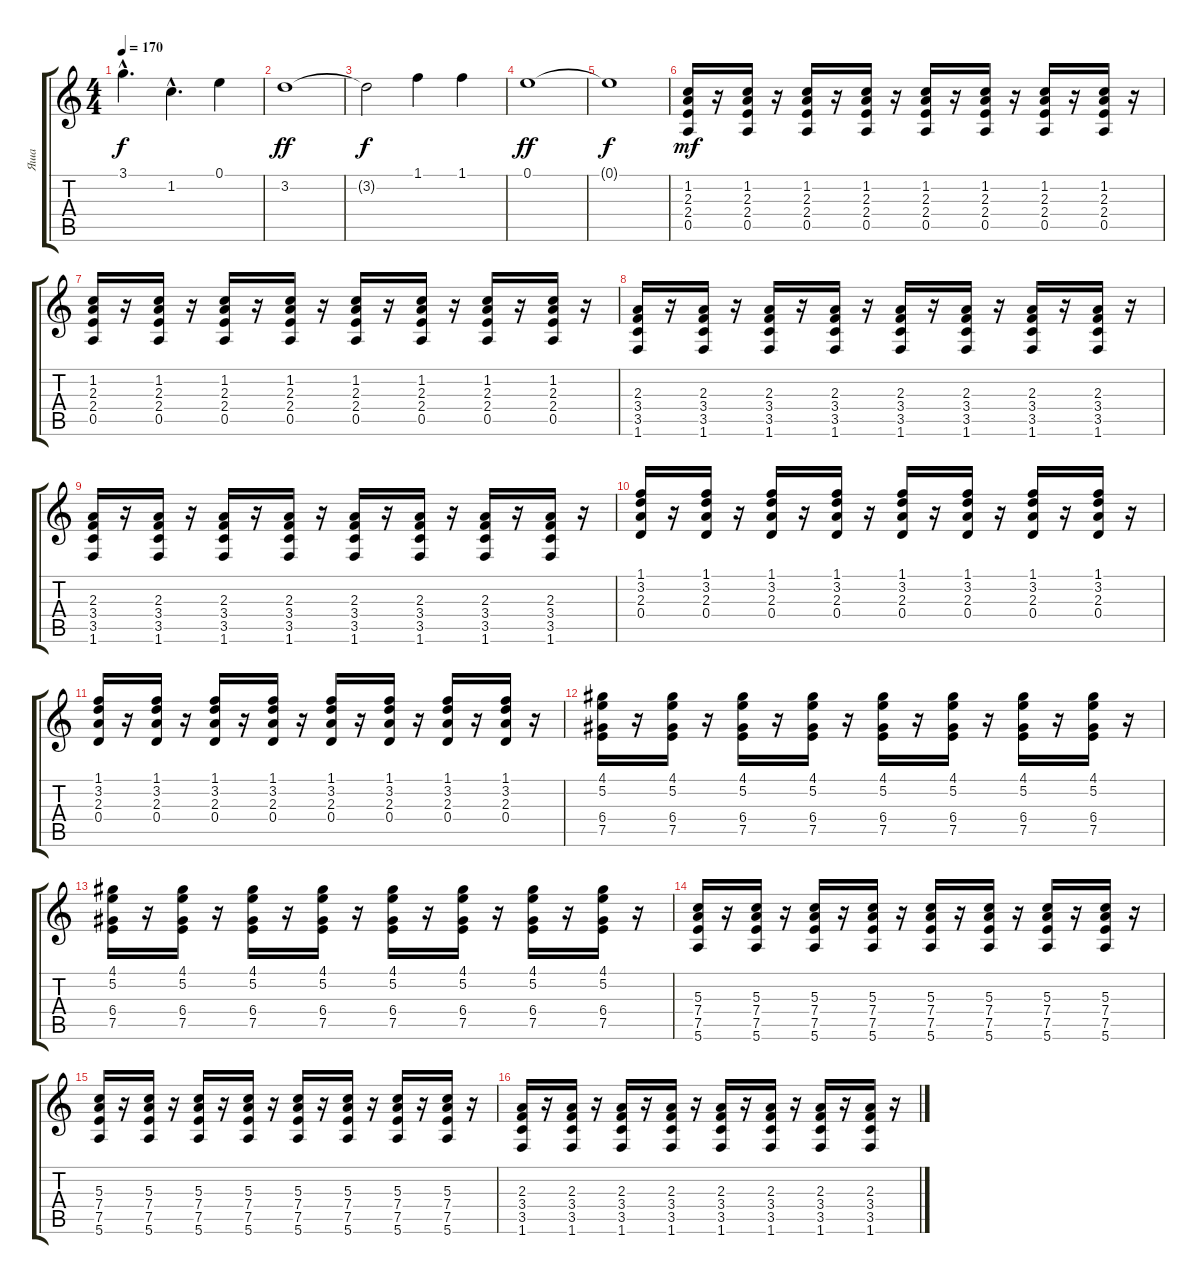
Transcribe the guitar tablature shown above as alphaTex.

\track ("Яша" "Яша") {instrument distortionguitar}
\staff {score tabs}
\tuning (E4 B3 G3 D3 A2 E2) {hide}
\ts (4 4)
\tempo 170
\clef g2
\ks c
3.1{hac}.4{d dy f} 1.2{hac}.4{d} 0.1.4 |
3.2.1{dy ff} |
3.2{t}.2{dy f} 1.1.4 1.1.4 |
0.1.1{dy ff} |
0.1{t}.1{dy f} |
(1.2 2.3 2.4 0.5).16{dy mf volume 12 instrument distortionguitar} r.16 (1.2 2.3 2.4 0.5).16 r.16 (1.2 2.3 2.4 0.5).16 r.16 (1.2 2.3 2.4 0.5).16 r.16 (1.2 2.3 2.4 0.5).16 r.16 (1.2 2.3 2.4 0.5).16 r.16 (1.2 2.3 2.4 0.5).16 r.16 (1.2 2.3 2.4 0.5).16 r.16 |
(1.2 2.3 2.4 0.5).16 r.16 (1.2 2.3 2.4 0.5).16 r.16 (1.2 2.3 2.4 0.5).16 r.16 (1.2 2.3 2.4 0.5).16 r.16 (1.2 2.3 2.4 0.5).16 r.16 (1.2 2.3 2.4 0.5).16 r.16 (1.2 2.3 2.4 0.5).16 r.16 (1.2 2.3 2.4 0.5).16 r.16 |
(2.3 3.4 3.5 1.6).16 r.16 (2.3 3.4 3.5 1.6).16 r.16 (2.3 3.4 3.5 1.6).16 r.16 (2.3 3.4 3.5 1.6).16 r.16 (2.3 3.4 3.5 1.6).16 r.16 (2.3 3.4 3.5 1.6).16 r.16 (2.3 3.4 3.5 1.6).16 r.16 (2.3 3.4 3.5 1.6).16 r.16 |
(2.3 3.4 3.5 1.6).16 r.16 (2.3 3.4 3.5 1.6).16 r.16 (2.3 3.4 3.5 1.6).16 r.16 (2.3 3.4 3.5 1.6).16 r.16 (2.3 3.4 3.5 1.6).16 r.16 (2.3 3.4 3.5 1.6).16 r.16 (2.3 3.4 3.5 1.6).16 r.16 (2.3 3.4 3.5 1.6).16 r.16 |
(1.1 3.2 2.3 0.4).16 r.16 (1.1 3.2 2.3 0.4).16 r.16 (1.1 3.2 2.3 0.4).16 r.16 (1.1 3.2 2.3 0.4).16 r.16 (1.1 3.2 2.3 0.4).16 r.16 (1.1 3.2 2.3 0.4).16 r.16 (1.1 3.2 2.3 0.4).16 r.16 (1.1 3.2 2.3 0.4).16 r.16 |
(1.1 3.2 2.3 0.4).16 r.16 (1.1 3.2 2.3 0.4).16 r.16 (1.1 3.2 2.3 0.4).16 r.16 (1.1 3.2 2.3 0.4).16 r.16 (1.1 3.2 2.3 0.4).16 r.16 (1.1 3.2 2.3 0.4).16 r.16 (1.1 3.2 2.3 0.4).16 r.16 (1.1 3.2 2.3 0.4).16 r.16 |
(4.1 5.2 6.4 7.5).16 r.16 (4.1 5.2 6.4 7.5).16 r.16 (4.1 5.2 6.4 7.5).16 r.16 (4.1 5.2 6.4 7.5).16 r.16 (4.1 5.2 6.4 7.5).16 r.16 (4.1 5.2 6.4 7.5).16 r.16 (4.1 5.2 6.4 7.5).16 r.16 (4.1 5.2 6.4 7.5).16 r.16 |
(4.1 5.2 6.4 7.5).16 r.16 (4.1 5.2 6.4 7.5).16 r.16 (4.1 5.2 6.4 7.5).16 r.16 (4.1 5.2 6.4 7.5).16 r.16 (4.1 5.2 6.4 7.5).16 r.16 (4.1 5.2 6.4 7.5).16 r.16 (4.1 5.2 6.4 7.5).16 r.16 (4.1 5.2 6.4 7.5).16 r.16 |
(5.3 7.4 7.5 5.6).16{volume 12 instrument distortionguitar} r.16 (5.3 7.4 7.5 5.6).16 r.16 (5.3 7.4 7.5 5.6).16 r.16 (5.3 7.4 7.5 5.6).16 r.16 (5.3 7.4 7.5 5.6).16 r.16 (5.3 7.4 7.5 5.6).16 r.16 (5.3 7.4 7.5 5.6).16 r.16 (5.3 7.4 7.5 5.6).16 r.16 |
(5.3 7.4 7.5 5.6).16 r.16 (5.3 7.4 7.5 5.6).16 r.16 (5.3 7.4 7.5 5.6).16 r.16 (5.3 7.4 7.5 5.6).16 r.16 (5.3 7.4 7.5 5.6).16 r.16 (5.3 7.4 7.5 5.6).16 r.16 (5.3 7.4 7.5 5.6).16 r.16 (5.3 7.4 7.5 5.6).16 r.16 |
(2.3 3.4 3.5 1.6).16 r.16 (2.3 3.4 3.5 1.6).16 r.16 (2.3 3.4 3.5 1.6).16 r.16 (2.3 3.4 3.5 1.6).16 r.16 (2.3 3.4 3.5 1.6).16 r.16 (2.3 3.4 3.5 1.6).16 r.16 (2.3 3.4 3.5 1.6).16 r.16 (2.3 3.4 3.5 1.6).16 r.16
